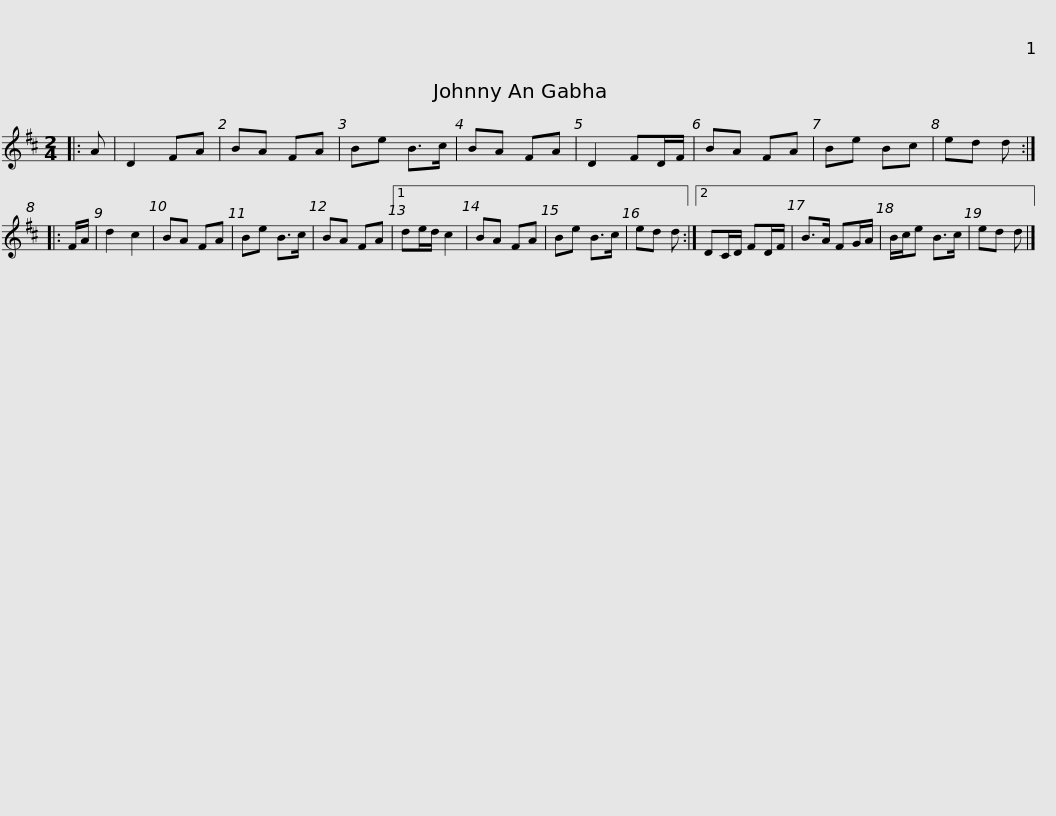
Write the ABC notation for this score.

X:1
L:1/8
M:2/4
I:linebreak $
K:D
V:1 treble
V:1
|: A | D2 FA | BA FA | Be B>c | BA FA | %5
 D2 FD/F/ | BA FA | Be Bc | ed d :: F/A/ | %10
 d2 c2 |$ BA FA | Be B>c | BA FA |1 de/d/ c2 | %15
 BA FA | Be B>c | ed d :|2 DC/D/ FD/F/ | B>A FG/A/ | %20
 B/c/e B>c |$ ed d |] %22
